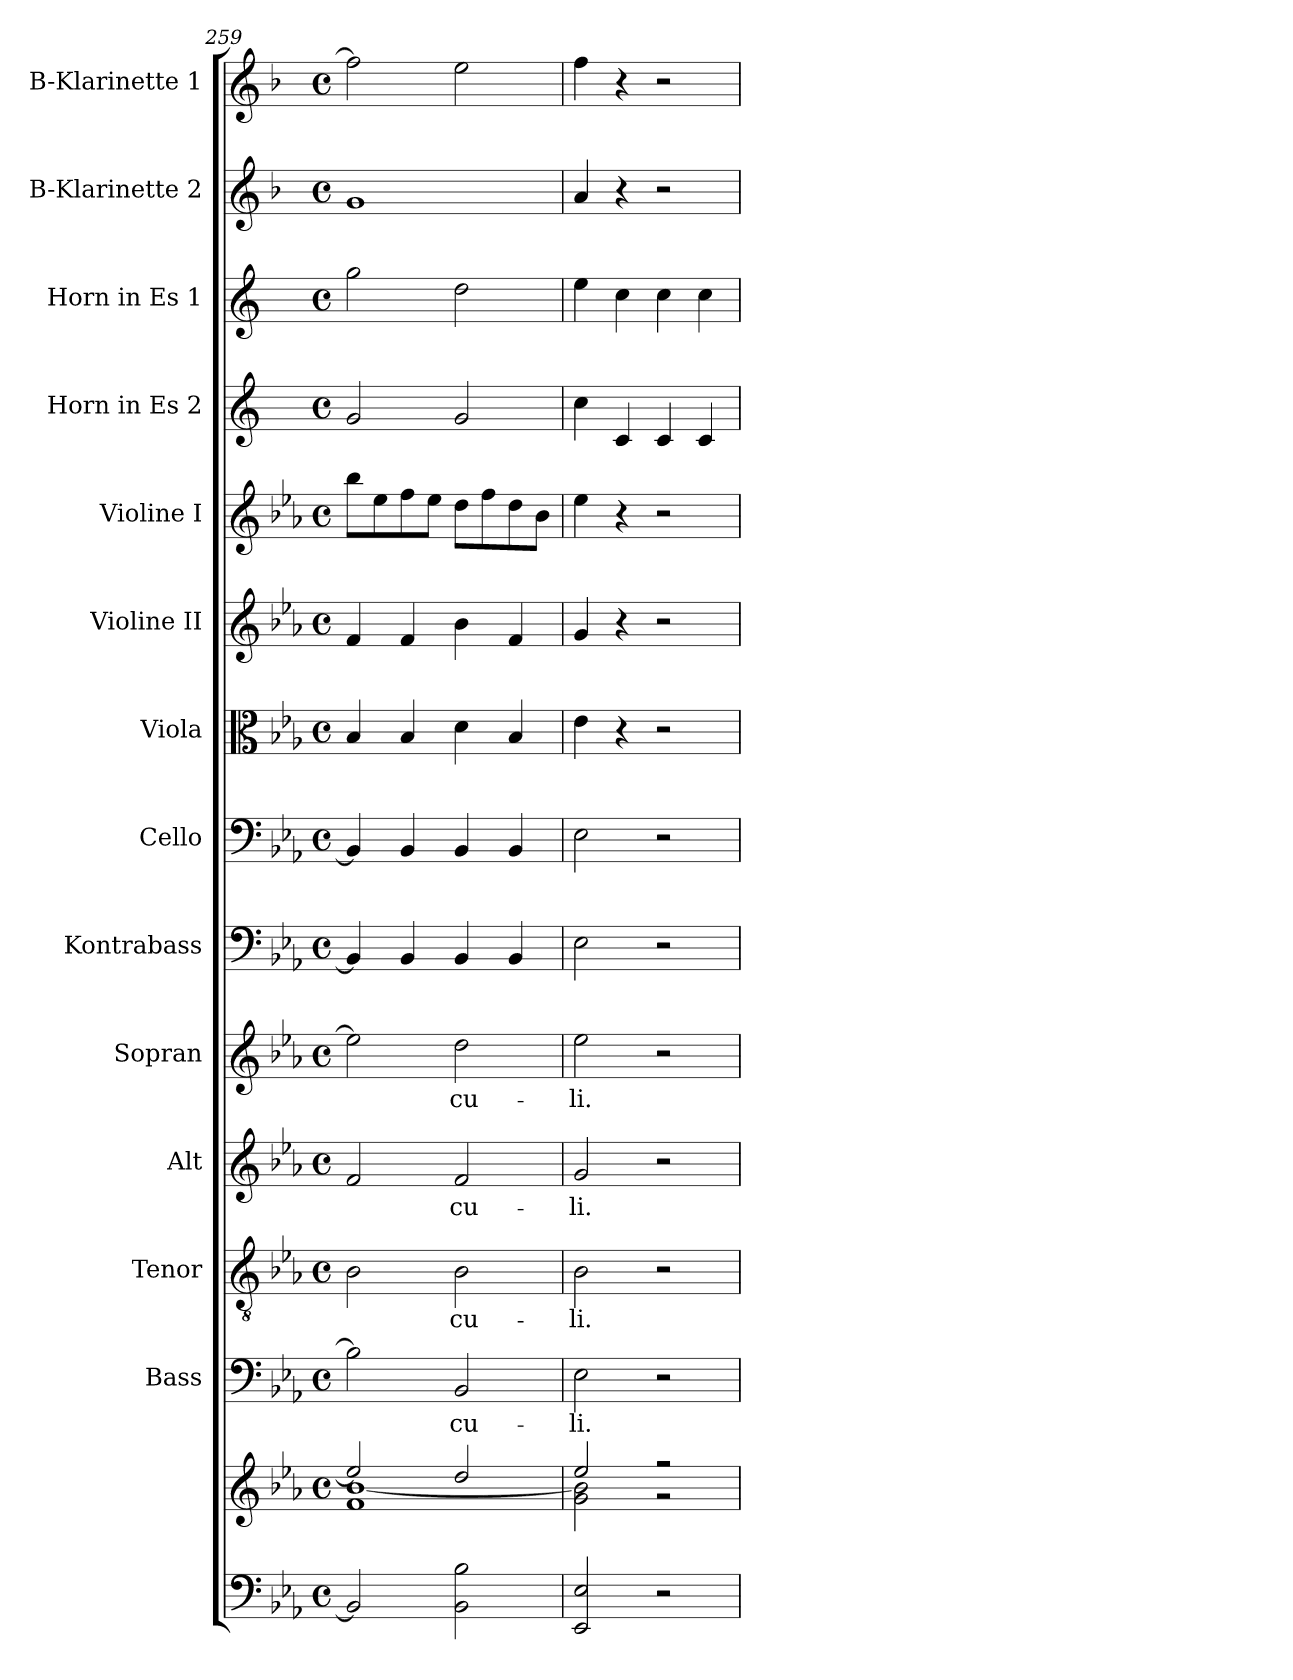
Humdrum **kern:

**kern	**kern	**kern	**text	**kern	**text	**kern	**text	**kern	**text	**kern	**kern	**kern	**kern	**kern	**kern	**kern	**kern	**kern
*part14	*part14	*part13	*part13	*part12	*part12	*part11	*part11	*part10	*part10	*part9	*part8	*part7	*part6	*part5	*part4	*part3	*part2	*part1
*staff15	*staff14	*staff13	*staff13	*staff12	*staff12	*staff11	*staff11	*staff10	*staff10	*staff9	*staff8	*staff7	*staff6	*staff5	*staff4	*staff3	*staff2	*staff1
*	*	*I"Bass	*	*I"Tenor	*	*I"Alt	*	*I"Sopran	*	*I"Kontrabass	*I"Cello	*I"Viola	*I"Violine II	*I"Violine I	*I"Horn in Es 2	*I"Horn in Es 1	*I"B-Klarinette 2	*I"B-Klarinette 1
*	*	*I'B.	*	*I'T.	*	*I'A.	*	*I'S.	*	*I'Kb.	*	*I'Vla.	*I'Vl. II	*I'Vl. I	*I'Hrn. 2	*I'Hrn. 1	*I'Kl. 2	*I'Kl. 1
*clefF4	*clefG2	*clefF4	*	*clefGv2	*	*clefG2	*	*clefG2	*	*clefF4	*clefF4	*clefC3	*clefG2	*clefG2	*clefG2	*clefG2	*clefG2	*clefG2
*	*	*	*	*	*	*	*	*	*	*ITrd7c12	*	*	*	*	*ITrd5c9	*ITrd5c9	*ITrd1c2	*ITrd1c2
*k[b-e-a-]	*k[b-e-a-]	*k[b-e-a-]	*	*k[b-e-a-]	*	*k[b-e-a-]	*	*k[b-e-a-]	*	*k[b-e-a-]	*k[b-e-a-]	*k[b-e-a-]	*k[b-e-a-]	*k[b-e-a-]	*k[b-e-a-]	*k[b-e-a-]	*k[b-e-a-]	*k[b-e-a-]
*E-:	*E-:	*E-:	*	*E-:	*	*E-:	*	*E-:	*	*E-:	*E-:	*E-:	*E-:	*E-:	*E-:	*E-:	*E-:	*E-:
*M4/4	*M4/4	*M4/4	*	*M4/4	*	*M4/4	*	*M4/4	*	*M4/4	*M4/4	*M4/4	*M4/4	*M4/4	*M4/4	*M4/4	*M4/4	*M4/4
*met(c)	*met(c)	*met(c)	*	*met(c)	*	*met(c)	*	*met(c)	*	*met(c)	*met(c)	*met(c)	*met(c)	*met(c)	*met(c)	*met(c)	*met(c)	*met(c)
=259	=259	=259	=259	=259	=259	=259	=259	=259	=259	=259	=259	=259	=259	=259	=259	=259	=259	=259
*	*^	*	*	*	*	*	*	*	*	*	*	*	*	*	*	*	*	*
2BB-/]	2ee-/]	1f [<1b-	2B-\]	.	2B-\	.	2f/	.	2ee-\]	.	4BBB-/]	4BB-/]	4B-/	4f/	8bb-\L	2B-/	2b-\	1f	2ee-\]
.	.	.	.	.	.	.	.	.	.	.	.	.	.	.	8ee-\	.	.	.	.
.	.	.	.	.	.	.	.	.	.	.	4BBB-/	4BB-/	4B-/	4f/	8ff\	.	.	.	.
.	.	.	.	.	.	.	.	.	.	.	.	.	.	.	8ee-\J	.	.	.	.
!	!	!	!	!LO:LY:b	!	!LO:LY:b	!	!LO:LY:b	!	!LO:LY:b	!	!	!	!	!	!	!	!	!
2BB-\ 2B-\	2dd/	.	2BB-/	-cu-	2B-\	-cu-	2f/	-cu-	2dd\	-cu-	4BBB-/	4BB-/	4d\	4b-\	8dd\L	2B-/	2f\	.	2dd\
.	.	.	.	.	.	.	.	.	.	.	.	.	.	.	8ff\	.	.	.	.
.	.	.	.	.	.	.	.	.	.	.	4BBB-/	4BB-/	4B-/	4f/	8dd\	.	.	.	.
.	.	.	.	.	.	.	.	.	.	.	.	.	.	.	8b-\J	.	.	.	.
=260	=260	=260	=260	=260	=260	=260	=260	=260	=260	=260	=260	=260	=260	=260	=260	=260	=260	=260	=260
!	!	!	!	!LO:LY:b	!	!LO:LY:b	!	!LO:LY:b	!	!LO:LY:b	!	!	!	!	!	!	!	!	!
2EE-/ 2E-/	2ee-/	2g\ 2b-\]	2E-\	-li.	2B-\	-li.	2g/	-li.	2ee-\	-li.	2EE-\	2E-\	4e-\	4g/	4ee-\	4e-\	4g\	4g/	4ee-\
.	.	.	.	.	.	.	.	.	.	.	.	.	4r	4r	4r	4E-/	4e-\	4r	4r
2r	2r	2r	2r	.	2r	.	2r	.	2r	.	2r	2r	2r	2r	2r	4E-/	4e-\	2r	2r
.	.	.	.	.	.	.	.	.	.	.	.	.	.	.	.	4E-/	4e-\	.	.
*	*v	*v	*	*	*	*	*	*	*	*	*	*	*	*	*	*	*	*	*
=	=	=	=	=	=	=	=	=	=	=	=	=	=	=	=	=	=	=
*-	*-	*-	*-	*-	*-	*-	*-	*-	*-	*-	*-	*-	*-	*-	*-	*-	*-	*-
